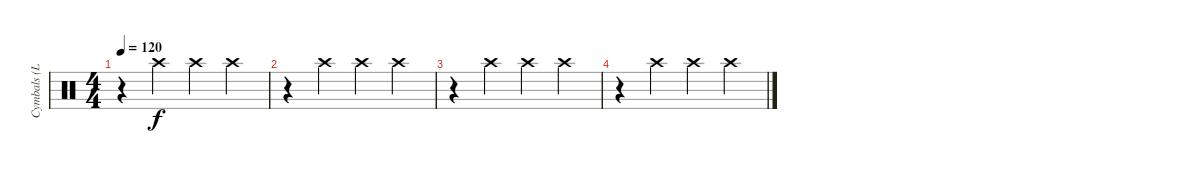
\track ("Cymbals (Left)" "Cymbals (L") {instrument percussion}
\staff {score}
\articulation defaults
\ts (4 4)
\tempo 120
\clef neutral
\ks c
r.4{dy f} "Crash high (hit)".4 "Crash high (hit)".4 "Crash high (hit)".4 |
r.4 "Crash high (hit)".4 "Crash high (hit)".4 "Crash high (hit)".4 |
r.4 "Crash high (hit)".4 "Crash high (hit)".4 "Crash high (hit)".4 |
r.4 "Crash high (hit)".4 "Crash high (hit)".4 "Crash high (hit)".4
